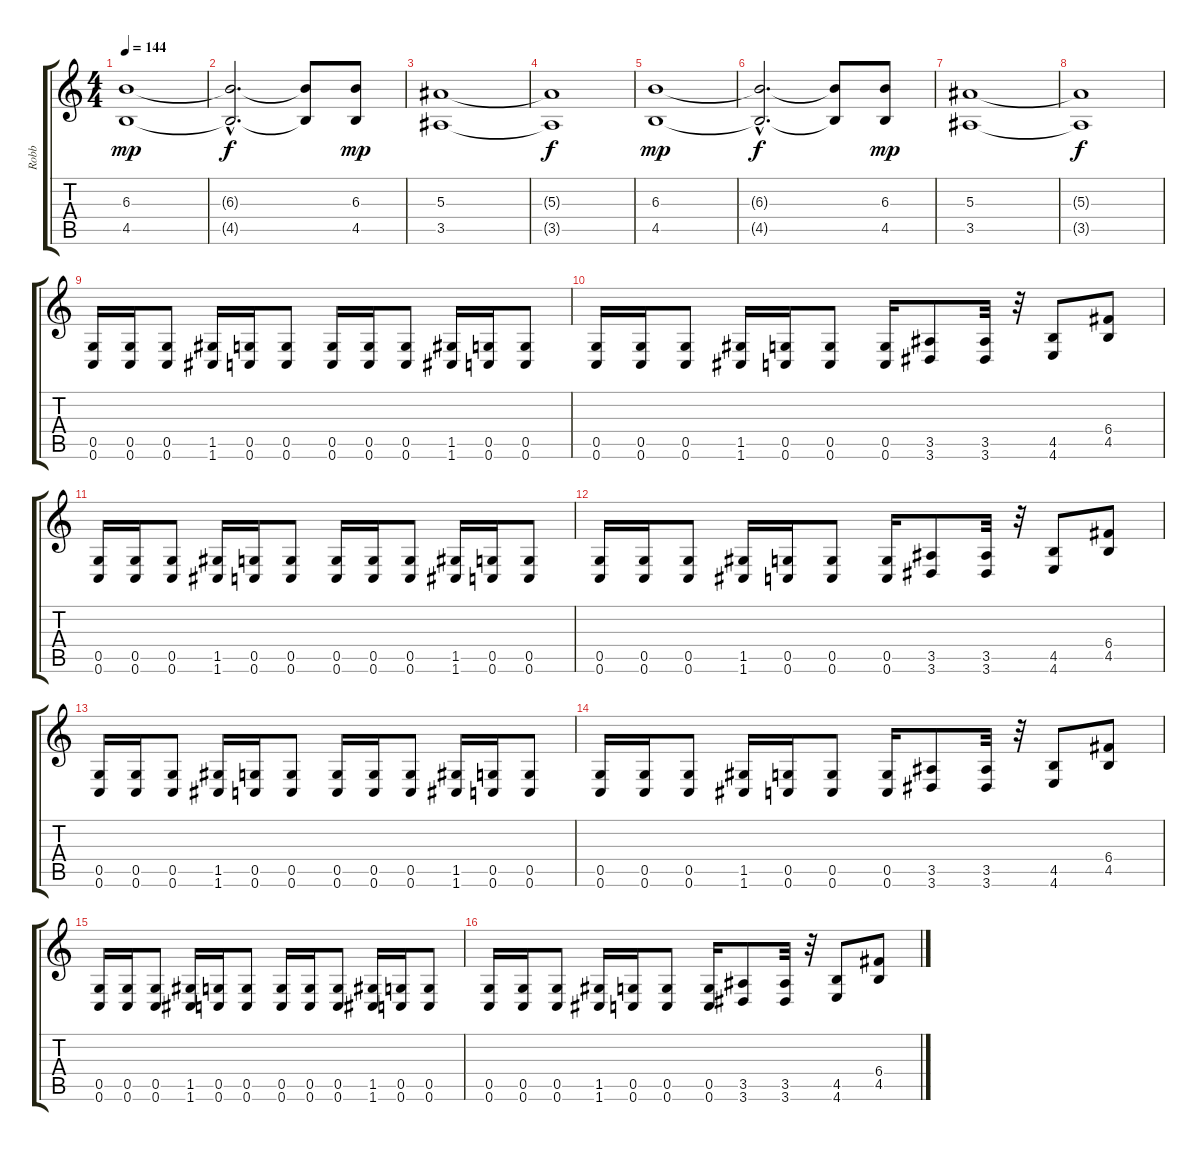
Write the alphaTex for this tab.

\track ("Robb" "Robb") {instrument distortionguitar}
\staff {score tabs}
\tuning (D4 A3 F3 C3 G2 C2) {hide}
\ts (4 4)
\tempo 144
\clef g2
\ks c
(6.3 4.5).1{dy mp} |
(6.3{hac t} 4.5{hac t}).2{d dy f} (6.3{t} 4.5{t}).8 (6.3 4.5).8{dy mp} |
(5.3 3.5).1 |
(5.3{t} 3.5{t}).1{dy f} |
(6.3 4.5).1{dy mp} |
(6.3{hac t} 4.5{hac t}).2{d dy f} (6.3{t} 4.5{t}).8 (6.3 4.5).8{dy mp} |
(5.3 3.5).1 |
(5.3{t} 3.5{t}).1{dy f} |
(0.5 0.6).16 (0.5 0.6).16 (0.5 0.6).8 (1.5 1.6).16 (0.5 0.6).16 (0.5 0.6).8 (0.5 0.6).16 (0.5 0.6).16 (0.5 0.6).8 (1.5 1.6).16 (0.5 0.6).16 (0.5 0.6).8 |
(0.5 0.6).16 (0.5 0.6).16 (0.5 0.6).8 (1.5 1.6).16 (0.5 0.6).16 (0.5 0.6).8 (0.5 0.6).16 (3.5 3.6).8 (3.5 3.6).32 r.32 (4.5 4.6).8 (6.4 4.5).8 |
(0.5 0.6).16 (0.5 0.6).16 (0.5 0.6).8 (1.5 1.6).16 (0.5 0.6).16 (0.5 0.6).8 (0.5 0.6).16 (0.5 0.6).16 (0.5 0.6).8 (1.5 1.6).16 (0.5 0.6).16 (0.5 0.6).8 |
(0.5 0.6).16 (0.5 0.6).16 (0.5 0.6).8 (1.5 1.6).16 (0.5 0.6).16 (0.5 0.6).8 (0.5 0.6).16 (3.5 3.6).8 (3.5 3.6).32 r.32 (4.5 4.6).8 (6.4 4.5).8 |
(0.5 0.6).16 (0.5 0.6).16 (0.5 0.6).8 (1.5 1.6).16 (0.5 0.6).16 (0.5 0.6).8 (0.5 0.6).16 (0.5 0.6).16 (0.5 0.6).8 (1.5 1.6).16 (0.5 0.6).16 (0.5 0.6).8 |
(0.5 0.6).16 (0.5 0.6).16 (0.5 0.6).8 (1.5 1.6).16 (0.5 0.6).16 (0.5 0.6).8 (0.5 0.6).16 (3.5 3.6).8 (3.5 3.6).32 r.32 (4.5 4.6).8 (6.4 4.5).8 |
(0.5 0.6).16 (0.5 0.6).16 (0.5 0.6).8 (1.5 1.6).16 (0.5 0.6).16 (0.5 0.6).8 (0.5 0.6).16 (0.5 0.6).16 (0.5 0.6).8 (1.5 1.6).16 (0.5 0.6).16 (0.5 0.6).8 |
(0.5 0.6).16 (0.5 0.6).16 (0.5 0.6).8 (1.5 1.6).16 (0.5 0.6).16 (0.5 0.6).8 (0.5 0.6).16 (3.5 3.6).8 (3.5 3.6).32 r.32 (4.5 4.6).8 (6.4 4.5).8
